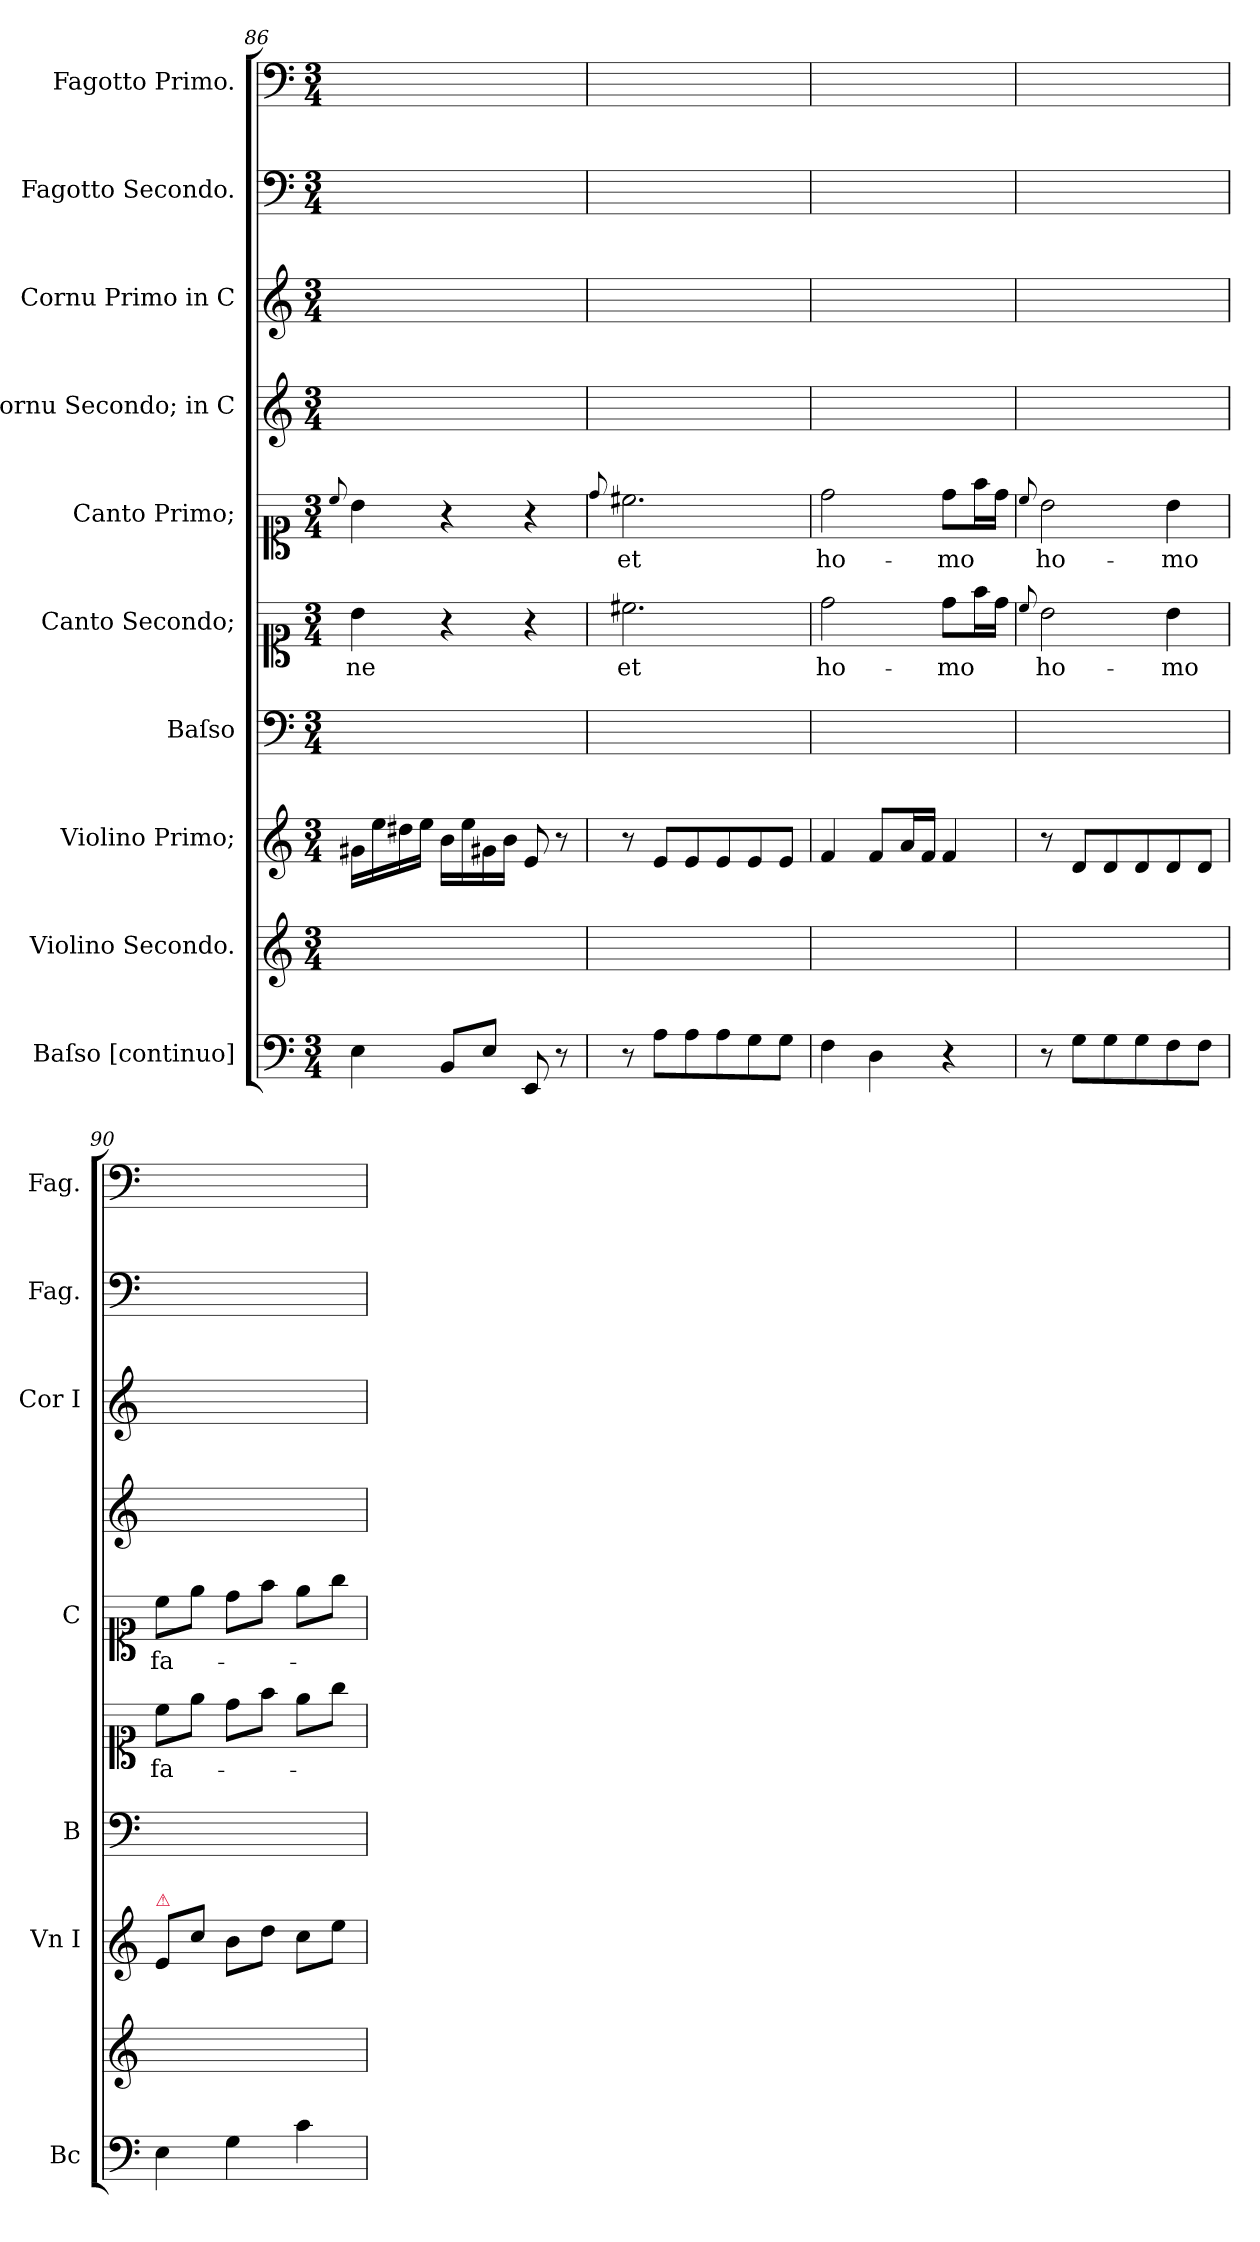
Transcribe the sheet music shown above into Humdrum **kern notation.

**kern	**kern	**kern	**kern	**kern	**text	**kern	**text	**kern	**kern	**kern	**kern
*part10	*part9	*part8	*part7	*part6	*part6	*part5	*part5	*part4	*part3	*part2	*part1
*staff10	*staff9	*staff8	*staff7	*staff6	*staff6	*staff5	*staff5	*staff4	*staff3	*staff2	*staff1
*I"Baſso [continuo]	*I"Violino Secondo.	*I"Violino Primo;	*I"Baſso	*I"Canto Secondo;	*	*I"Canto Primo;	*	*I"Cornu Secondo; in C	*I"Cornu Primo in C	*I"Fagotto Secondo.	*I"Fagotto Primo.
*I'Bc	*	*I'Vn I	*I'B	*	*	*I'C	*	*	*I'Cor I	*I'Fag.	*I'Fag.
*clefF4	*clefG2	*clefG2	*clefF4	*clefC1	*	*clefC1	*	*clefG2	*clefG2	*clefF4	*clefF4
*k[]	*k[]	*k[]	*k[]	*k[]	*	*k[]	*	*k[]	*k[]	*k[]	*k[]
*M3/4	*M3/4	*M3/4	*M3/4	*M3/4	*	*M3/4	*	*M3/4	*M3/4	*M3/4	*M3/4
=86	=86	=86	=86	=86	=86	=86	=86	=86	=86	=86	=86
.	.	.	.	.	.	8qqcc/	.	.	.	.	.
4E	2.ryy	16g#XLL	2.ryy	4b\	-ne	4b	.	2.ryy	2.ryy	2.ryy	2.ryy
.	.	16ee	.	.	.	.	.	.	.	.	.
.	.	16dd#X	.	.	.	.	.	.	.	.	.
.	.	16eeJJ	.	.	.	.	.	.	.	.	.
8BBL	.	16bLL	.	4r	.	4r	.	.	.	.	.
.	.	16ee	.	.	.	.	.	.	.	.	.
8EJ	.	16g#X	.	.	.	.	.	.	.	.	.
.	.	16bJJ	.	.	.	.	.	.	.	.	.
8EE	.	8e	.	4r	.	4r	.	.	.	.	.
8r	.	8r	.	.	.	.	.	.	.	.	.
=87	=87	=87	=87	=87	=87	=87	=87	=87	=87	=87	=87
.	.	.	.	.	.	8qqdd/	.	.	.	.	.
8r	2.ryy	8r	2.ryy	2.cc#X\	et	2.cc#X	et	2.ryy	2.ryy	2.ryy	2.ryy
8AL	.	8eL	.	.	.	.	.	.	.	.	.
8A	.	8e	.	.	.	.	.	.	.	.	.
8A	.	8e	.	.	.	.	.	.	.	.	.
8G	.	8e	.	.	.	.	.	.	.	.	.
8GJ	.	8eJ	.	.	.	.	.	.	.	.	.
=88	=88	=88	=88	=88	=88	=88	=88	=88	=88	=88	=88
4F	2.ryy	4f	2.ryy	2dd\	ho-	2dd	ho-	2.ryy	2.ryy	2.ryy	2.ryy
4D	.	8fL	.	.	.	.	.	.	.	.	.
.	.	16aL	.	.	.	.	.	.	.	.	.
.	.	16fJJ	.	.	.	.	.	.	.	.	.
4r	.	4f	.	8dd\L	-mo	8ddL	-mo	.	.	.	.
.	.	.	.	16ff\L	.	16ffL	.	.	.	.	.
.	.	.	.	16dd\JJ	.	16ddJJ	.	.	.	.	.
=89	=89	=89	=89	=89	=89	=89	=89	=89	=89	=89	=89
.	.	.	.	8qqcc/	.	8qqcc/	.	.	.	.	.
8r	2.ryy	8r	2.ryy	2b\	ho-	2b	ho-	2.ryy	2.ryy	2.ryy	2.ryy
8GL	.	8dL	.	.	.	.	.	.	.	.	.
8G	.	8d	.	.	.	.	.	.	.	.	.
8G	.	8d	.	.	.	.	.	.	.	.	.
8F	.	8d	.	4b\	-mo	4b	-mo	.	.	.	.
8FJ	.	8dJ	.	.	.	.	.	.	.	.	.
=90	=90	=90	=90	=90	=90	=90	=90	=90	=90	=90	=90
!	!	!LO:TX:a:color=crimson:t=⚠	!	!	!	!	!	!	!	!	!
4E	2.ryy	8e/L	2.ryy	8cc\L	fa-	8ccL	fa-	2.ryy	2.ryy	2.ryy	2.ryy
.	.	8cc\J	.	8ee\J	.	8eeJ	.	.	.	.	.
4G	.	8b\L	.	8dd\L	.	8ddL	.	.	.	.	.
.	.	8dd\J	.	8ff\J	.	8ffJ	.	.	.	.	.
4c	.	8ccL	.	8ee\L	.	8eeL	.	.	.	.	.
.	.	8eeJ	.	8gg\J	.	8ggJ	.	.	.	.	.
=	=	=	=	=	=	=	=	=	=	=	=
*-	*-	*-	*-	*-	*-	*-	*-	*-	*-	*-	*-
